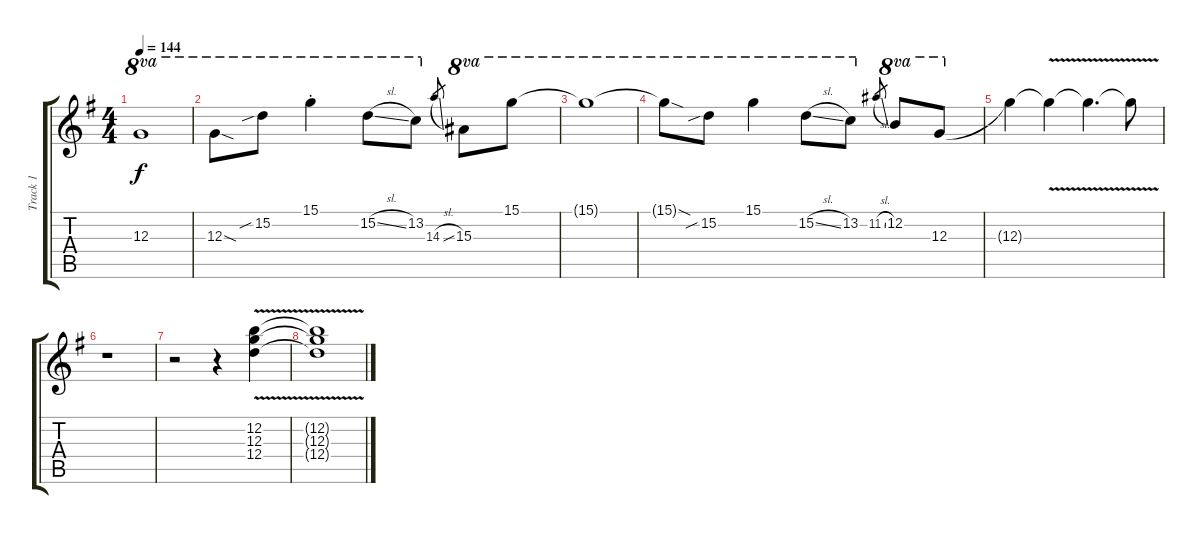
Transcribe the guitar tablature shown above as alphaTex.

\track ("Track 1" "Track 1") {instrument overdrivenguitar}
\staff {score tabs}
\tuning (E4 B3 G3 D3 A2 E2) {hide}
\ts (4 4)
\tempo 144
\clef g2
\ks g
12.3{t}.1{ot 8va dy f} |
12.3{sod}.8{ot 8va} 15.2{sib}.8{ot 8va} 15.1{st}.4{ot 8va} 15.2{sl}.8{ot 8va} 13.2.8{ot 8va} 14.3{sl}.8{gr} 15.3.8{ot 8va} 15.1.8{ot 8va} |
15.1{t}.1{ot 8va} |
15.1{sod t}.8{ot 8va} 15.2{sib}.8{ot 8va} 15.1.4{ot 8va} 15.2{sl}.8{ot 8va} 13.2.8{ot 8va} 11.2{sl}.8{gr} 12.2.8{ot 8va} 12.3.8{ot 8va} |
12.3{t}.4 12.3{v t}.4 12.3{v t}.4{d} 12.3{v t}.8 |
r.1 |
r.2 r.4 (12.2{v} 12.3{v} 12.4{v}).4 |
(12.2{t} 12.3{t} 12.4{t}).1
